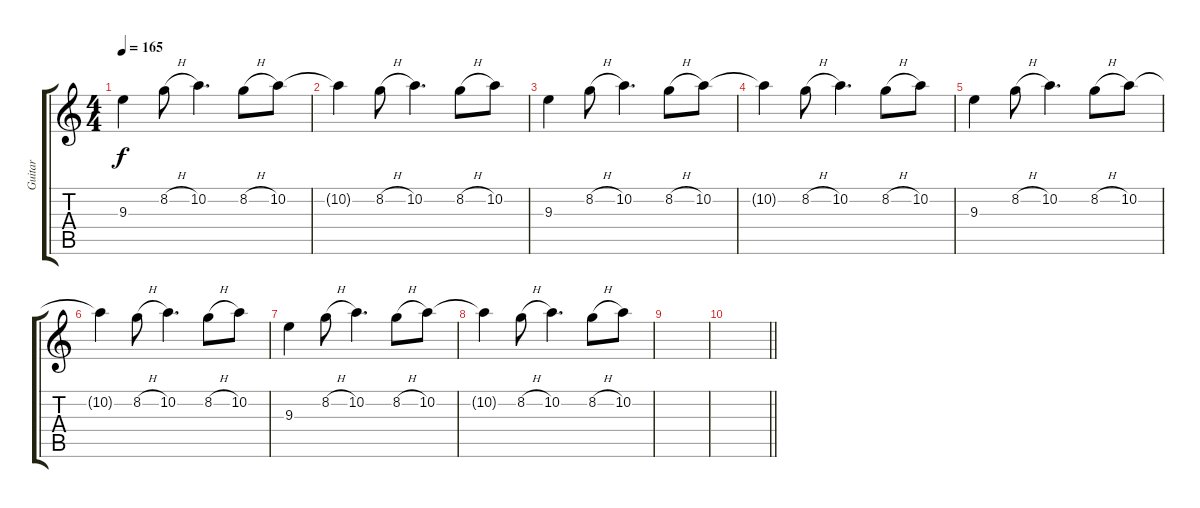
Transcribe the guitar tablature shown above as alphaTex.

\track ("Guitar" "Guitar") {instrument acousticguitarsteel}
\staff {score tabs}
\tuning (E4 B3 G3 D3 A2 E2) {hide}
\ts (4 4)
\tempo 165
\clef g2
\ks c
9.3.4{dy f} 8.2{h}.8 10.2.4{d} 8.2{h}.8 10.2.8 |
10.2{t}.4 8.2{h}.8 10.2.4{d} 8.2{h}.8 10.2.8 |
9.3.4 8.2{h}.8 10.2.4{d} 8.2{h}.8 10.2.8 |
10.2{t}.4 8.2{h}.8 10.2.4{d} 8.2{h}.8 10.2.8 |
9.3.4 8.2{h}.8 10.2.4{d} 8.2{h}.8 10.2.8 |
10.2{t}.4 8.2{h}.8 10.2.4{d} 8.2{h}.8 10.2.8 |
9.3.4 8.2{h}.8 10.2.4{d} 8.2{h}.8 10.2.8 |
10.2{t}.4 8.2{h}.8 10.2.4{d} 8.2{h}.8 10.2.8 |
|
\barLineRight lightlight
